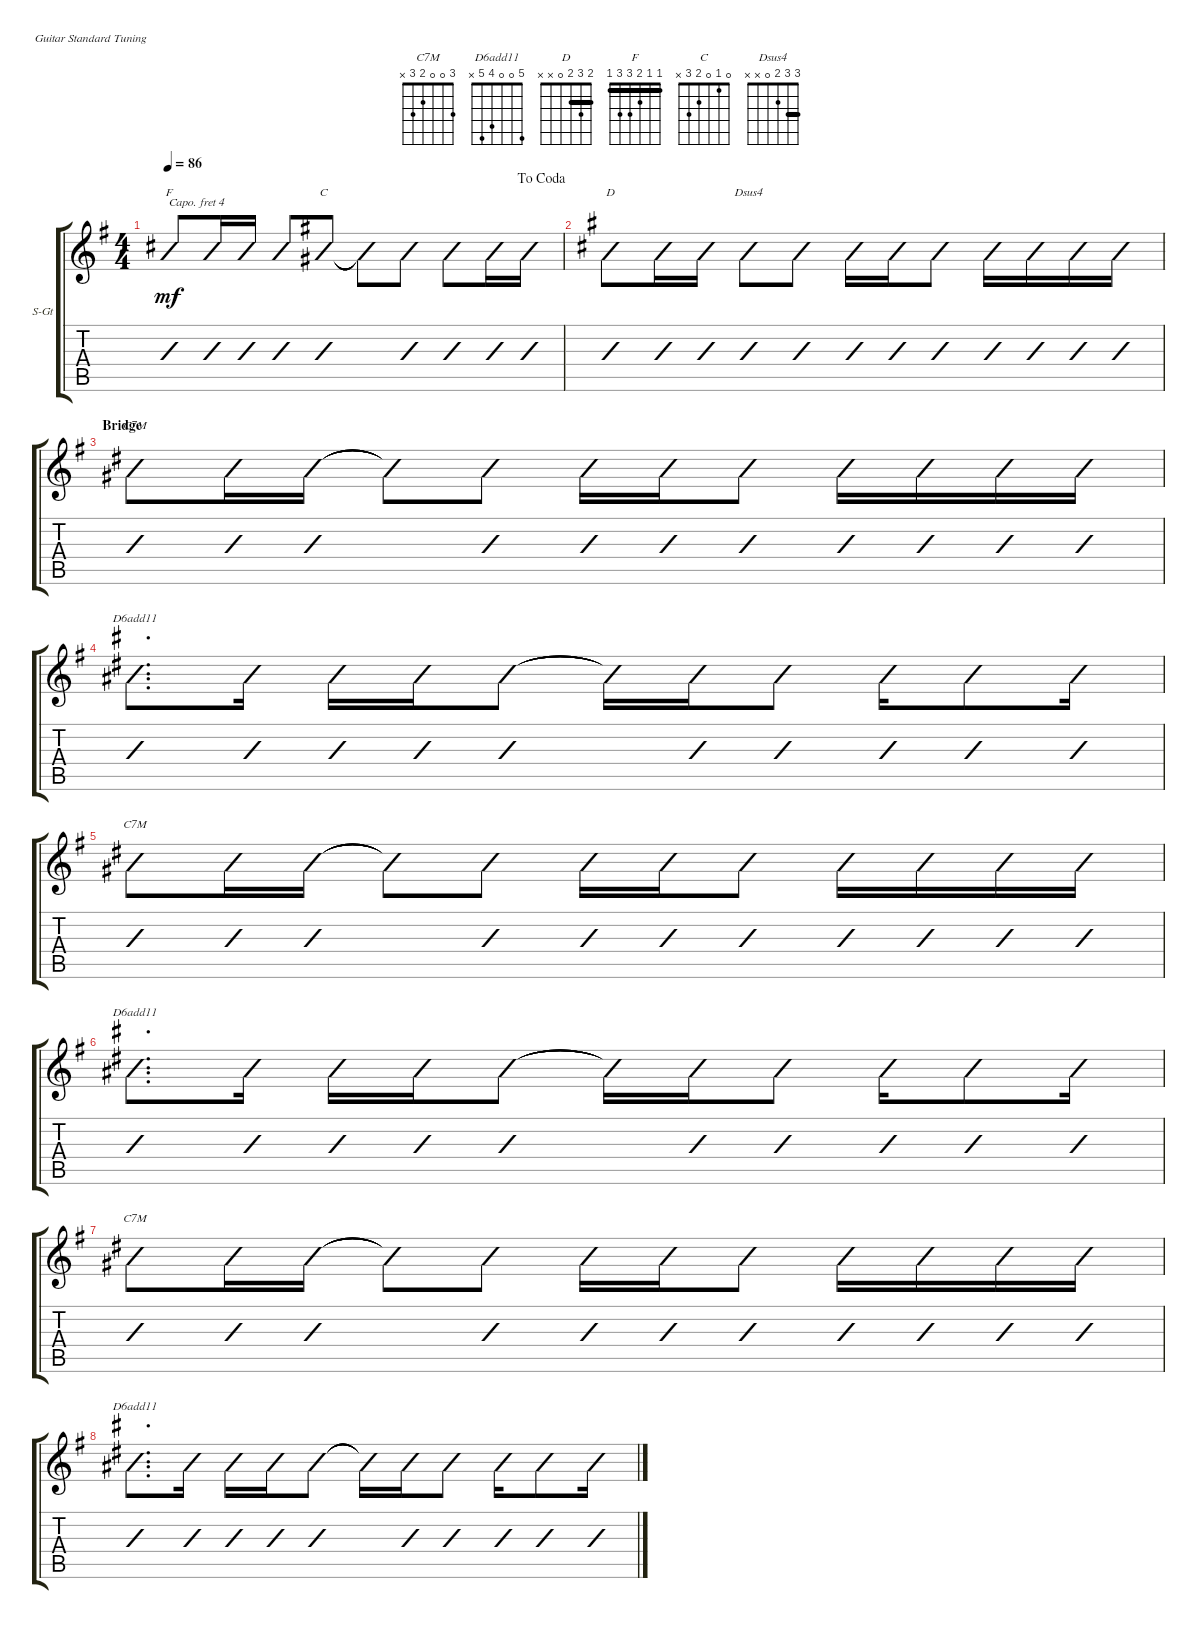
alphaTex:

\defaultSystemsLayout 4
\bracketExtendMode groupsimilarinstruments
\firstSystemTrackNameOrientation horizontal
\otherSystemsTrackNameOrientation horizontal
\track ("Steel Guitar" "S-Gt") {instrument acousticguitarsteel}
\staff {score tabs}
\capo 4
\tuning (E4 B3 G3 D3 A2 E2)
\chord ("C7M" 3 0 0 2 3 x)
\chord ("D6add11" 5 0 0 4 5 x)
\chord ("D" 2 3 2 0 x x) {barre 2}
\chord ("F" 1 1 2 3 3 1) {barre (1 1)}
\chord ("C" 0 1 0 2 3 x)
\chord ("Dsus4" 3 3 2 0 x x) {barre 3}
\ts (4 4)
\jump dacoda
\tempo 86
\clef g2
\ks g
(1.6 3.5 3.4 2.3 1.2 1.1).8{ch "F" dy mf slashed} (1.6 3.5 3.4 2.3 1.2 1.1).16{slashed} (1.6 3.5 3.4 2.3 1.2 1.1).16{slashed} (1.6 3.5 3.4 2.3 1.2 1.1).8{slashed} (3.5 2.4 0.3 1.2 0.1).8{ch "C" slashed} (3.5{t} 2.4{t} 0.3{t} 1.2{t} 0.1{t}).8{slashed} (3.5 2.4 0.3 1.2 0.1).8{slashed} (3.5 2.4 0.3 1.2 0.1).8{slashed} (3.5 2.4 0.3 1.2 0.1).16{slashed} (3.5 2.4 0.3 1.2 0.1).16{slashed} |
(0.4 2.3 3.2 2.1).8{ch "D" slashed} (0.4 2.3 3.2 2.1).16{slashed} (0.4 2.3 3.2 2.1).16{slashed} (0.4 2.3 3.2 3.1).8{ch "Dsus4" slashed} (0.4 2.3 3.2 3.1).8{slashed} (0.4 2.3 3.2 3.1).16{slashed} (0.4 2.3 3.2 3.1).16{slashed} (0.4 2.3 3.2 3.1).8{slashed} (0.4 2.3 3.2 3.1).16{slashed} (0.4 2.3 3.2 3.1).16{slashed} (0.4 2.3 3.2 3.1).16{slashed} (0.4 2.3 3.2 3.1).16{slashed} |
\section ("" "Bridge")
(3.5 2.4 0.3 0.2 3.1).8{ch "C7M" slashed} (3.5 2.4 0.3 0.2 3.1).16{slashed} (3.5 2.4 0.3 0.2 3.1).16{slashed} (3.5{t} 2.4{t} 0.3{t} 0.2{t} 3.1{t}).8{slashed} (3.5 2.4 0.3 0.2 3.1).8{slashed} (3.5 2.4 0.3 0.2 3.1).16{slashed} (3.5 2.4 0.3 0.2 3.1).16{slashed} (3.5 2.4 0.3 0.2 3.1).8{slashed} (3.5 2.4 0.3 0.2 3.1).16{slashed} (3.5 2.4 0.3 0.2 3.1).16{slashed} (3.5 2.4 0.3 0.2 3.1).16{slashed} (3.5 2.4 0.3 0.2 3.1).16{slashed} |
(5.5 4.4 0.3 0.2 5.1).8{d ch "D6add11" slashed} (5.5 4.4 0.3 0.2 5.1).16{slashed} (5.5 4.4 0.3 0.2 5.1).16{slashed} (5.5 4.4 0.3 0.2 5.1).16{slashed} (5.5 4.4 0.3 0.2 5.1).8{slashed} (5.5{t} 4.4{t} 0.3{t} 0.2{t} 5.1{t}).16{slashed} (5.5 4.4 0.3 0.2 5.1).16{slashed} (5.5 4.4 0.3 0.2 5.1).8{slashed} (5.5 4.4 0.3 0.2 5.1).16{slashed} (5.5 4.4 0.3 0.2 5.1).8{slashed} (5.5 4.4 0.3 0.2 5.1).16{slashed} |
(3.5 2.4 0.3 0.2 3.1).8{ch "C7M" slashed} (3.5 2.4 0.3 0.2 3.1).16{slashed} (3.5 2.4 0.3 0.2 3.1).16{slashed} (3.5{t} 2.4{t} 0.3{t} 0.2{t} 3.1{t}).8{slashed} (3.5 2.4 0.3 0.2 3.1).8{slashed} (3.5 2.4 0.3 0.2 3.1).16{slashed} (3.5 2.4 0.3 0.2 3.1).16{slashed} (3.5 2.4 0.3 0.2 3.1).8{slashed} (3.5 2.4 0.3 0.2 3.1).16{slashed} (3.5 2.4 0.3 0.2 3.1).16{slashed} (3.5 2.4 0.3 0.2 3.1).16{slashed} (3.5 2.4 0.3 0.2 3.1).16{slashed} |
(5.5 4.4 0.3 0.2 5.1).8{d ch "D6add11" slashed} (5.5 4.4 0.3 0.2 5.1).16{slashed} (5.5 4.4 0.3 0.2 5.1).16{slashed} (5.5 4.4 0.3 0.2 5.1).16{slashed} (5.5 4.4 0.3 0.2 5.1).8{slashed} (5.5{t} 4.4{t} 0.3{t} 0.2{t} 5.1{t}).16{slashed} (5.5 4.4 0.3 0.2 5.1).16{slashed} (5.5 4.4 0.3 0.2 5.1).8{slashed} (5.5 4.4 0.3 0.2 5.1).16{slashed} (5.5 4.4 0.3 0.2 5.1).8{slashed} (5.5 4.4 0.3 0.2 5.1).16{slashed} |
(3.5 2.4 0.3 0.2 3.1).8{ch "C7M" slashed} (3.5 2.4 0.3 0.2 3.1).16{slashed} (3.5 2.4 0.3 0.2 3.1).16{slashed} (3.5{t} 2.4{t} 0.3{t} 0.2{t} 3.1{t}).8{slashed} (3.5 2.4 0.3 0.2 3.1).8{slashed} (3.5 2.4 0.3 0.2 3.1).16{slashed} (3.5 2.4 0.3 0.2 3.1).16{slashed} (3.5 2.4 0.3 0.2 3.1).8{slashed} (3.5 2.4 0.3 0.2 3.1).16{slashed} (3.5 2.4 0.3 0.2 3.1).16{slashed} (3.5 2.4 0.3 0.2 3.1).16{slashed} (3.5 2.4 0.3 0.2 3.1).16{slashed} |
(5.5 4.4 0.3 0.2 5.1).8{d ch "D6add11" slashed} (5.5 4.4 0.3 0.2 5.1).16{slashed} (5.5 4.4 0.3 0.2 5.1).16{slashed} (5.5 4.4 0.3 0.2 5.1).16{slashed} (5.5 4.4 0.3 0.2 5.1).8{slashed} (5.5{t} 4.4{t} 0.3{t} 0.2{t} 5.1{t}).16{slashed} (5.5 4.4 0.3 0.2 5.1).16{slashed} (5.5 4.4 0.3 0.2 5.1).8{slashed} (5.5 4.4 0.3 0.2 5.1).16{slashed} (5.5 4.4 0.3 0.2 5.1).8{slashed} (5.5 4.4 0.3 0.2 5.1).16{slashed}
